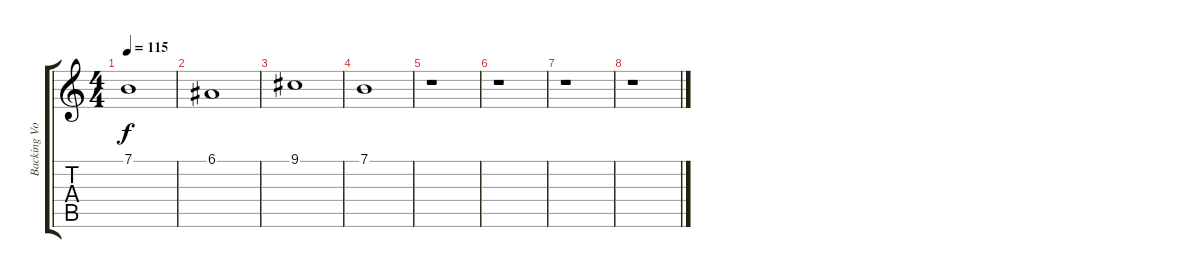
\track ("Backing Vocals" "Backing Vo") {instrument voiceoohs}
\staff {score tabs}
\tuning (E4 B3 G3 D3 A2 E2) {hide}
\ts (4 4)
\tempo 115
\clef g2
\ks c
7.1.1{dy f} |
6.1.1 |
9.1.1 |
7.1.1 |
r.1 |
r.1 |
r.1 |
r.1
